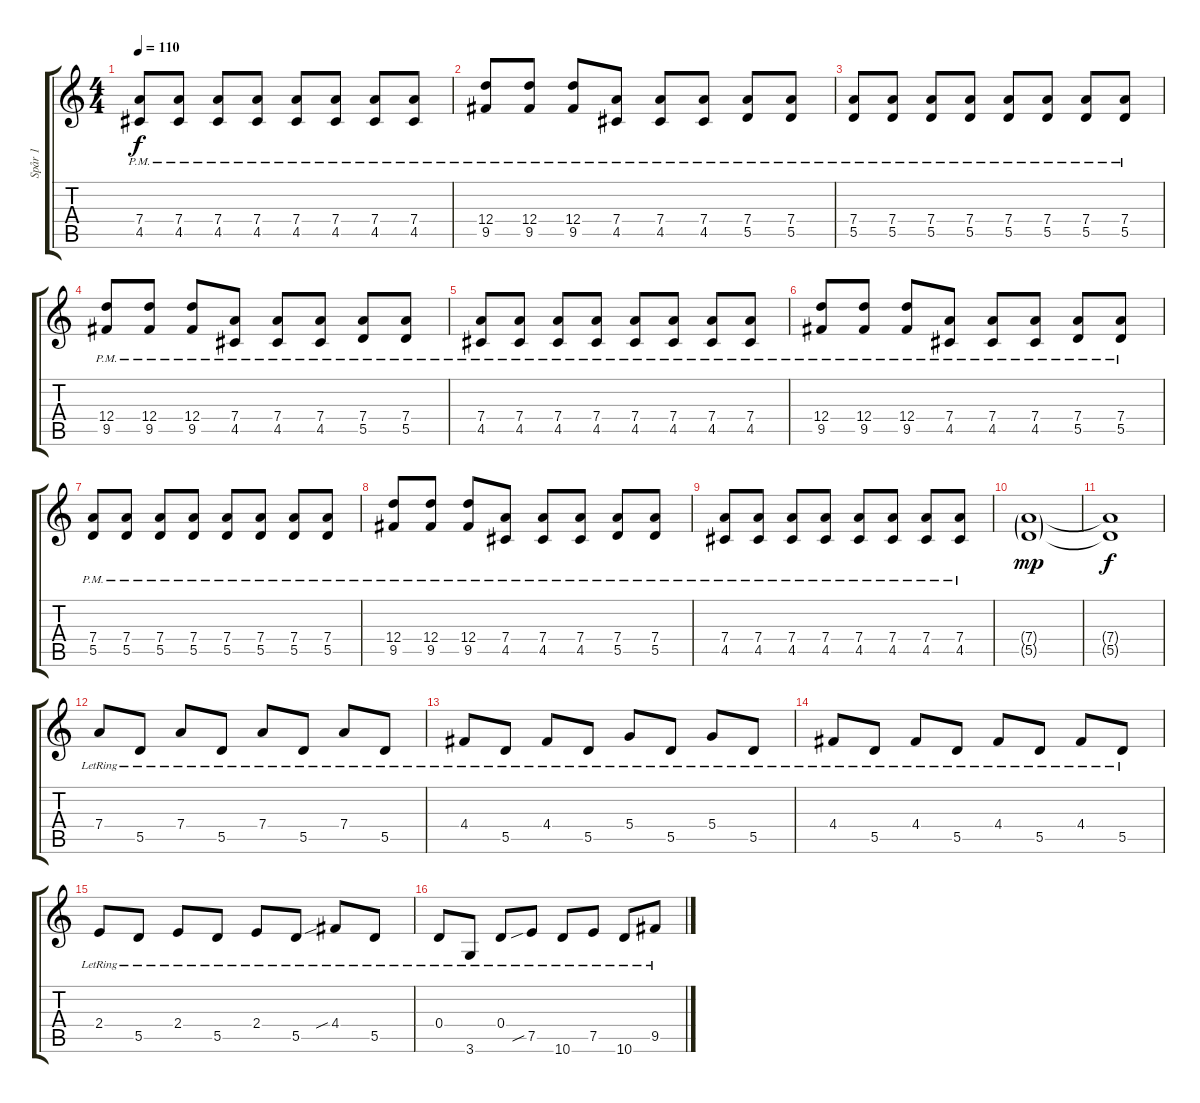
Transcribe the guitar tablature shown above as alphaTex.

\track ("Spår 1" "Spår 1") {instrument electricguitarjazz}
\staff {score tabs}
\tuning (E4 B3 G3 D3 A2 E2) {hide}
\ts (4 4)
\tempo 110
\clef g2
\ks c
(7.4{pm} 4.5{pm}).8{dy f} (7.4{pm} 4.5{pm}).8 (7.4{pm} 4.5{pm}).8 (7.4{pm} 4.5{pm}).8 (7.4{pm} 4.5{pm}).8 (7.4{pm} 4.5{pm}).8 (7.4{pm} 4.5{pm}).8 (7.4{pm} 4.5{pm}).8 |
(12.4{pm} 9.5{pm}).8{instrument electricguitarjazz} (12.4{pm} 9.5{pm}).8 (12.4{pm} 9.5{pm}).8 (7.4{pm} 4.5{pm}).8 (7.4{pm} 4.5{pm}).8 (7.4{pm} 4.5{pm}).8 (7.4{pm} 5.5{pm}).8 (7.4{pm} 5.5{pm}).8 |
(7.4{pm} 5.5{pm}).8 (7.4{pm} 5.5{pm}).8 (7.4{pm} 5.5{pm}).8 (7.4{pm} 5.5{pm}).8 (7.4{pm} 5.5{pm}).8 (7.4{pm} 5.5{pm}).8 (7.4{pm} 5.5{pm}).8 (7.4{pm} 5.5{pm}).8 |
(12.4{pm} 9.5{pm}).8 (12.4{pm} 9.5{pm}).8 (12.4{pm} 9.5{pm}).8 (7.4{pm} 4.5{pm}).8 (7.4{pm} 4.5{pm}).8 (7.4{pm} 4.5{pm}).8 (7.4{pm} 5.5{pm}).8 (7.4{pm} 5.5{pm}).8 |
(7.4{pm} 4.5{pm}).8 (7.4{pm} 4.5{pm}).8 (7.4{pm} 4.5{pm}).8 (7.4{pm} 4.5{pm}).8 (7.4{pm} 4.5{pm}).8 (7.4{pm} 4.5{pm}).8 (7.4{pm} 4.5{pm}).8 (7.4{pm} 4.5{pm}).8 |
(12.4{pm} 9.5{pm}).8{instrument electricguitarjazz} (12.4{pm} 9.5{pm}).8 (12.4{pm} 9.5{pm}).8 (7.4{pm} 4.5{pm}).8 (7.4{pm} 4.5{pm}).8 (7.4{pm} 4.5{pm}).8 (7.4{pm} 5.5{pm}).8 (7.4{pm} 5.5{pm}).8 |
(7.4{pm} 5.5{pm}).8 (7.4{pm} 5.5{pm}).8 (7.4{pm} 5.5{pm}).8 (7.4{pm} 5.5{pm}).8 (7.4{pm} 5.5{pm}).8 (7.4{pm} 5.5{pm}).8 (7.4{pm} 5.5{pm}).8 (7.4{pm} 5.5{pm}).8 |
(12.4{pm} 9.5{pm}).8 (12.4{pm} 9.5{pm}).8 (12.4{pm} 9.5{pm}).8 (7.4{pm} 4.5{pm}).8 (7.4{pm} 4.5{pm}).8 (7.4{pm} 4.5{pm}).8 (7.4{pm} 5.5{pm}).8 (7.4{pm} 5.5{pm}).8 |
(7.4{pm} 4.5{pm}).8 (7.4{pm} 4.5{pm}).8 (7.4{pm} 4.5{pm}).8 (7.4{pm} 4.5{pm}).8 (7.4{pm} 4.5{pm}).8 (7.4{pm} 4.5{pm}).8 (7.4{pm} 4.5{pm}).8 (7.4{pm} 4.5{pm}).8 |
(7.4{g} 5.5{g}).1{dy mp} |
(7.4{t} 5.5{t}).1{dy f} |
7.4{lr}.8{instrument electricguitarjazz} 5.5{lr}.8 7.4{lr}.8 5.5{lr}.8 7.4{lr}.8 5.5{lr}.8 7.4{lr}.8 5.5{lr}.8 |
4.4{lr}.8 5.5{lr}.8 4.4{lr}.8 5.5{lr}.8 5.4{lr}.8 5.5{lr}.8 5.4{lr}.8 5.5{lr}.8 |
4.4{lr}.8 5.5{lr}.8 4.4{lr}.8 5.5{lr}.8 4.4{lr}.8 5.5{lr}.8 4.4{lr}.8 5.5{lr}.8 |
2.4{lr}.8 5.5{lr}.8 2.4{lr}.8 5.5{lr}.8 2.4{lr}.8 5.5{lr}.8 4.4{sib lr}.8 5.5{lr}.8 |
0.4{lr}.8 3.6{lr}.8 0.4{lr}.8 7.5{sib lr}.8 10.6{lr}.8 7.5{lr}.8 10.6{lr}.8 9.5{lr}.8
